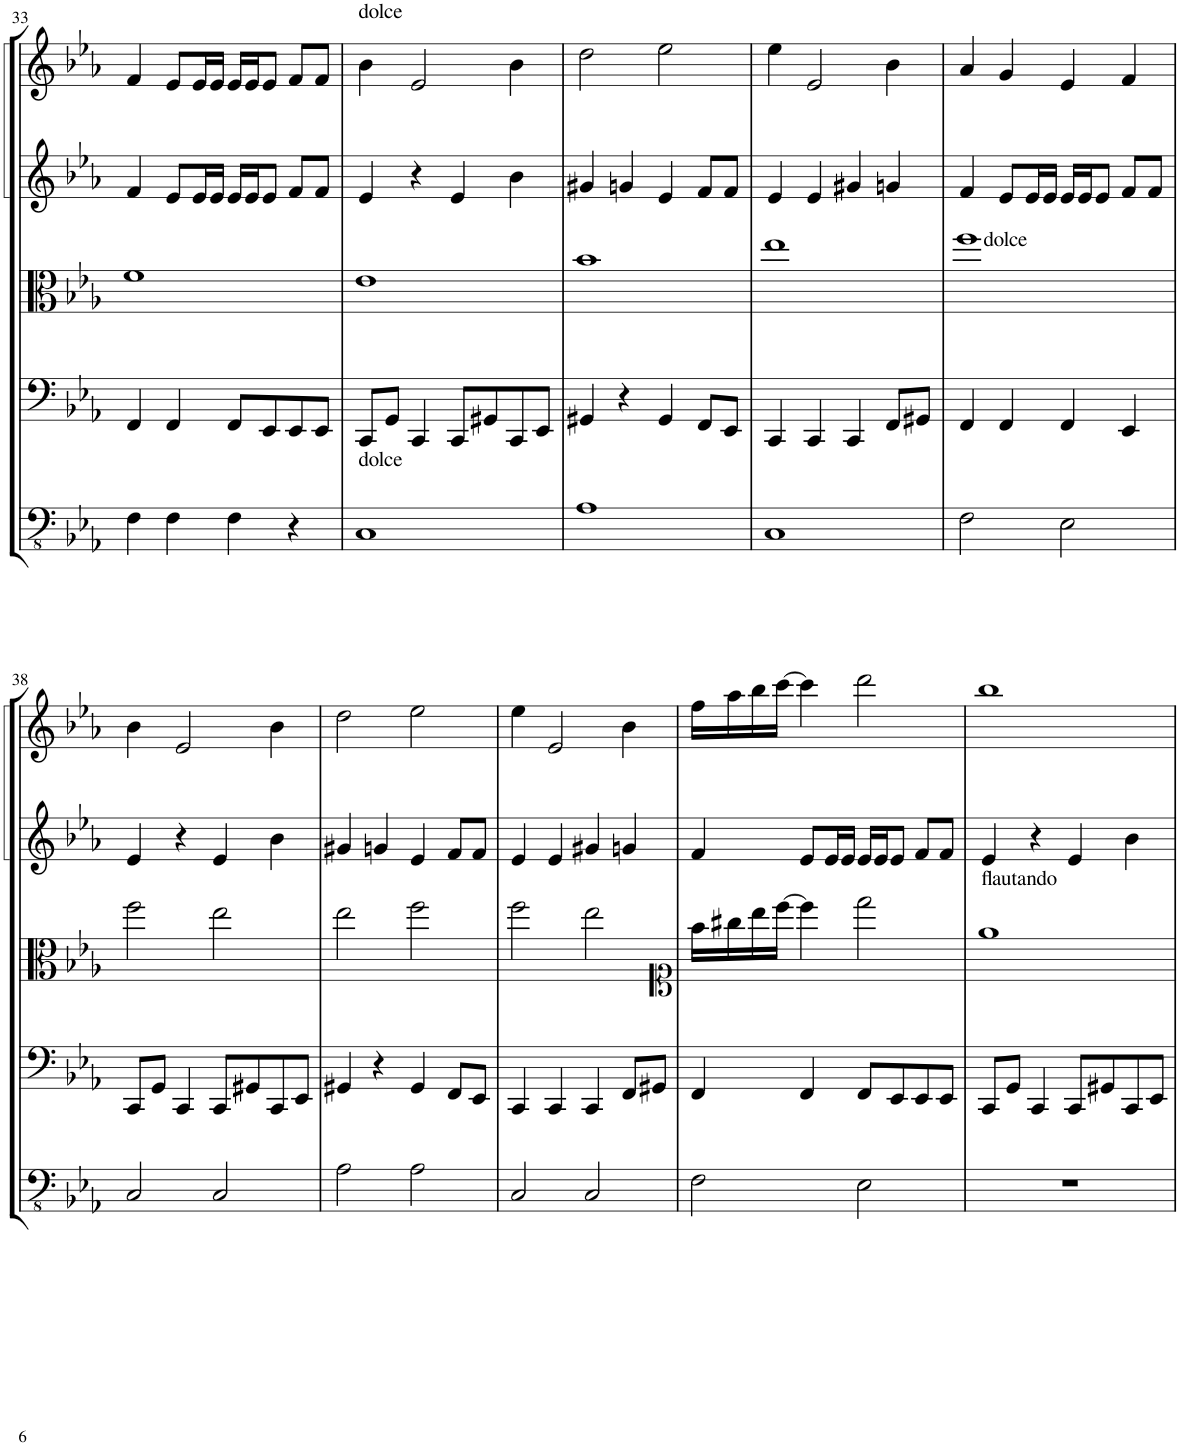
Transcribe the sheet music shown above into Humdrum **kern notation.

**kern	**kern	**kern	**kern	**kern
*part5	*part4	*part3	*part2	*part1
*staff5	*staff4	*staff3	*staff2	*staff1
*I"Contrabass	*I"Violoncello	*I"Viola	*I"Violin II	*I"Violin I
*I'Cb	*I'Vc	*I'Vla	*I'Vln	*I'Vln
!!LO:PB:g=z
*clefFv4	*clefF4	*clefC3	*clefG2	*clefG2
*ITrd7c12	*	*	*	*
*k[b-e-a-]	*k[b-e-a-]	*k[b-e-a-]	*k[b-e-a-]	*k[b-e-a-]
*M4/4	*M4/4	*M4/4	*M4/4	*M4/4
=33	=33	=33	=33	=33
4FF\	4FF/	1f	4f/	4f/
4FF\	4FF/	.	8e-/L	8e-/L
.	.	.	16e-/L	16e-/L
.	.	.	16e-/JJ	16e-/JJ
4FF\	8FF/L	.	16e-/LL	16e-/LL
.	.	.	16e-/J	16e-/J
.	8EE-/	.	8e-/J	8e-/J
4r	8EE-/	.	8f/L	8f/L
.	8EE-/J	.	8f/J	8f/J
=34	=34	=34	=34	=34
!	!	!	!	!LO:TX:a:t=dolce
!LO:TX:a:t=dolce	!	!	!	!
1CC	8CC/L	1e-	4e-/	4b-\
.	8GG/J	.	.	.
.	4CC/	.	4r	2e-/
.	8CC/L	.	4e-/	.
.	8GG#X/	.	.	.
.	8CC/	.	4b-\	4b-\
.	8EE-/J	.	.	.
=35	=35	=35	=35	=35
1AA-	4GG#X/	1b-	4g#X/	2dd\
.	4r	.	4gn/	.
.	4GG#/	.	4e-/	2ee-\
.	8FF/L	.	8f/L	.
.	8EE-/J	.	8f/J	.
=36	=36	=36	=36	=36
1CC	4CC/	1ee-	4e-/	4ee-\
.	4CC/	.	4e-/	2e-/
.	4CC/	.	4g#X/	.
.	8FF/L	.	4gn/	4b-\
.	8GG#X/J	.	.	.
=37	=37	=37	=37	=37
!	!	!LO:TX:a:t=dolce	!	!
2FF\	4FF/	1ff	4f/	4a-/
.	4FF/	.	8e-/L	4g/
.	.	.	16e-/L	.
.	.	.	16e-/JJ	.
2EE-\	4FF/	.	16e-/LL	4e-/
.	.	.	16e-/J	.
.	.	.	8e-/J	.
.	4EE-/	.	8f/L	4f/
.	.	.	8f/J	.
!!LO:LB:g=z
=38	=38	=38	=38	=38
2CC/	8CC/L	2ff\	4e-/	4b-\
.	8GG/J	.	.	.
.	4CC/	.	4r	2e-/
2CC/	8CC/L	2ee-\	4e-/	.
.	8GG#X/	.	.	.
.	8CC/	.	4b-\	4b-\
.	8EE-/J	.	.	.
=39	=39	=39	=39	=39
2AA-\	4GG#X/	2ee-\	4g#X/	2dd\
.	4r	.	4gn/	.
2AA-\	4GG#/	2ff\	4e-/	2ee-\
.	8FF/L	.	8f/L	.
.	8EE-/J	.	8f/J	.
=40	=40	=40	=40	=40
2CC/	4CC/	2ff\	4e-/	4ee-\
.	4CC/	.	4e-/	2e-/
2CC/	4CC/	2ee-\	4g#X/	.
.	8FF/L	.	4gn/	4b-\
.	8GG#X/J	.	.	.
=41	=41	=41	=41	=41
*	*	*clefC1	*	*
2FF\	4FF/	16ff\LL	4f/	16ff\LL
.	.	16gg#X\	.	16aa-\
.	.	16bb-\	.	16bb-\
.	.	[16ccc\JJ	.	[16ccc\JJ
.	4FF/	4ccc\]	8e-/L	4ccc\]
.	.	.	16e-/L	.
.	.	.	16e-/JJ	.
2EE-\	8FF/L	2ddd\	16e-/LL	2ddd\
.	.	.	16e-/J	.
.	8EE-/	.	8e-/J	.
.	8EE-/	.	8f/L	.
.	8EE-/J	.	8f/J	.
=42	=42	=42	=42	=42
!	!	!LO:TX:a:t=flautando	!	!
1r	8CC/L	1ee-	4e-/	1bb-
.	8GG/J	.	.	.
.	4CC/	.	4r	.
.	8CC/L	.	4e-/	.
.	8GG#X/	.	.	.
.	8CC/	.	4b-\	.
.	8EE-/J	.	.	.
=	=	=	=	=
*-	*-	*-	*-	*-
